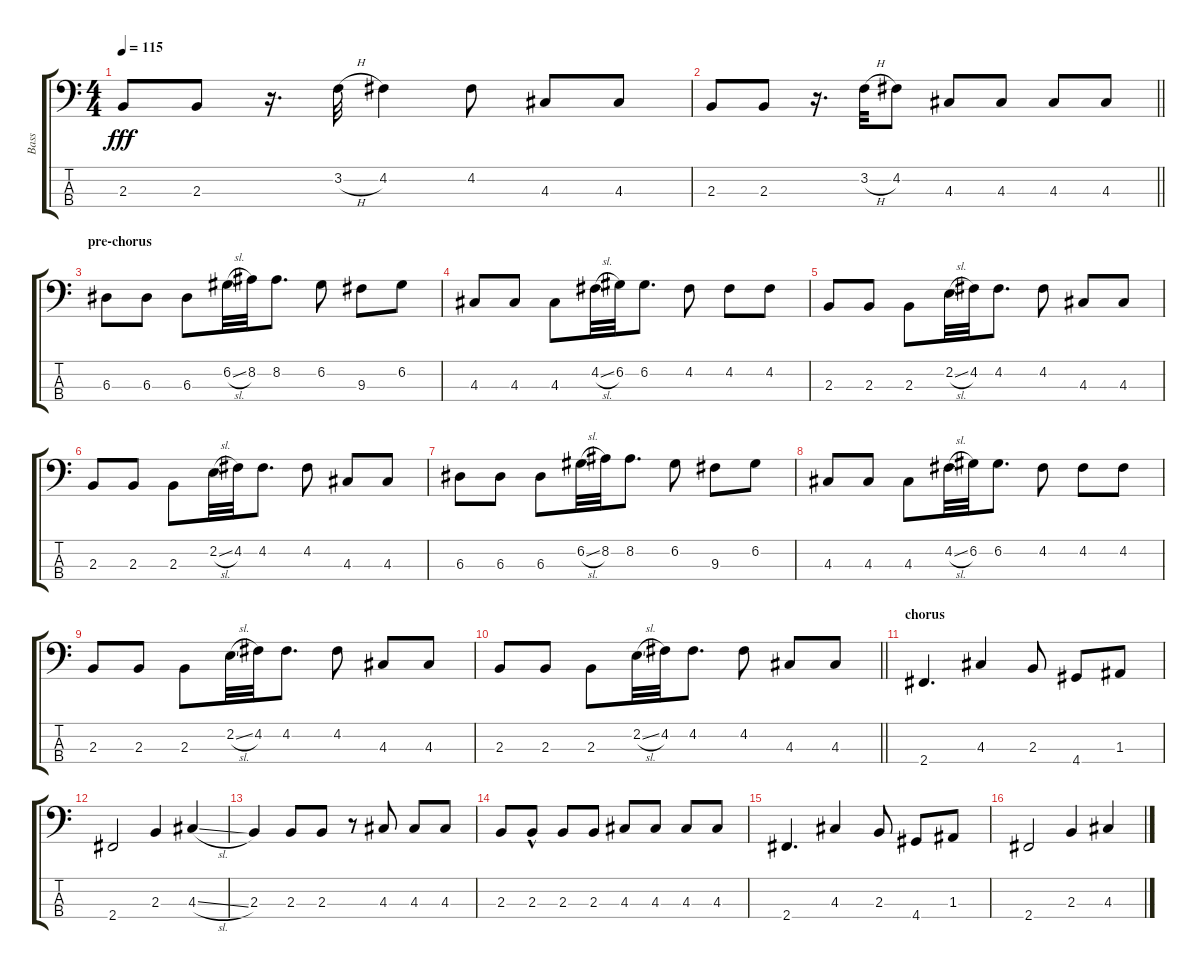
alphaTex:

\track ("Bass" "Bass") {instrument electricbassfinger}
\staff {score tabs}
\tuning (G2 D2 A1 E1) {hide}
\ts (4 4)
\tempo 115
\clef f4
\ks c
2.3.8{dy fff} 2.3.8 r.16{d} 3.2{h}.32 4.2.4 4.2.8 4.3.8 4.3.8 |
\barLineRight lightlight
2.3.8 2.3.8 r.16{d} 3.2{h}.32 4.2.8 4.3.8 4.3.8 4.3.8 4.3.8 |
\section ("" "pre-chorus")
6.3.8 6.3.8 6.3.8 6.2{sl}.32 8.2.32 8.2.8{d} 6.2.8 9.3.8 6.2.8 |
4.3.8 4.3.8 4.3.8 4.2{sl}.32 6.2.32 6.2.8{d} 4.2.8 4.2.8 4.2.8 |
2.3.8 2.3.8 2.3.8 2.2{sl}.32 4.2.32 4.2.8{d} 4.2.8 4.3.8 4.3.8 |
2.3.8 2.3.8 2.3.8 2.2{sl}.32 4.2.32 4.2.8{d} 4.2.8 4.3.8 4.3.8 |
6.3.8 6.3.8 6.3.8 6.2{sl}.32 8.2.32 8.2.8{d} 6.2.8 9.3.8 6.2.8 |
4.3.8 4.3.8 4.3.8 4.2{sl}.32 6.2.32 6.2.8{d} 4.2.8 4.2.8 4.2.8 |
2.3.8 2.3.8 2.3.8 2.2{sl}.32 4.2.32 4.2.8{d} 4.2.8 4.3.8 4.3.8 |
\barLineRight lightlight
2.3.8 2.3.8 2.3.8 2.2{sl}.32 4.2.32 4.2.8{d} 4.2.8 4.3.8 4.3.8 |
\section ("" "chorus")
2.4.4{d} 4.3.4 2.3.8 4.4.8 1.3.8 |
2.4.2 2.3.4 4.3{sl}.4 |
2.3.4 2.3.8 2.3.8 r.8 4.3.8 4.3.8 4.3.8 |
2.3.8 2.3{hac}.8 2.3.8 2.3.8 4.3.8 4.3.8 4.3.8 4.3.8 |
2.4.4{d} 4.3.4 2.3.8 4.4.8 1.3.8 |
2.4.2 2.3.4 4.3{sl}.4
